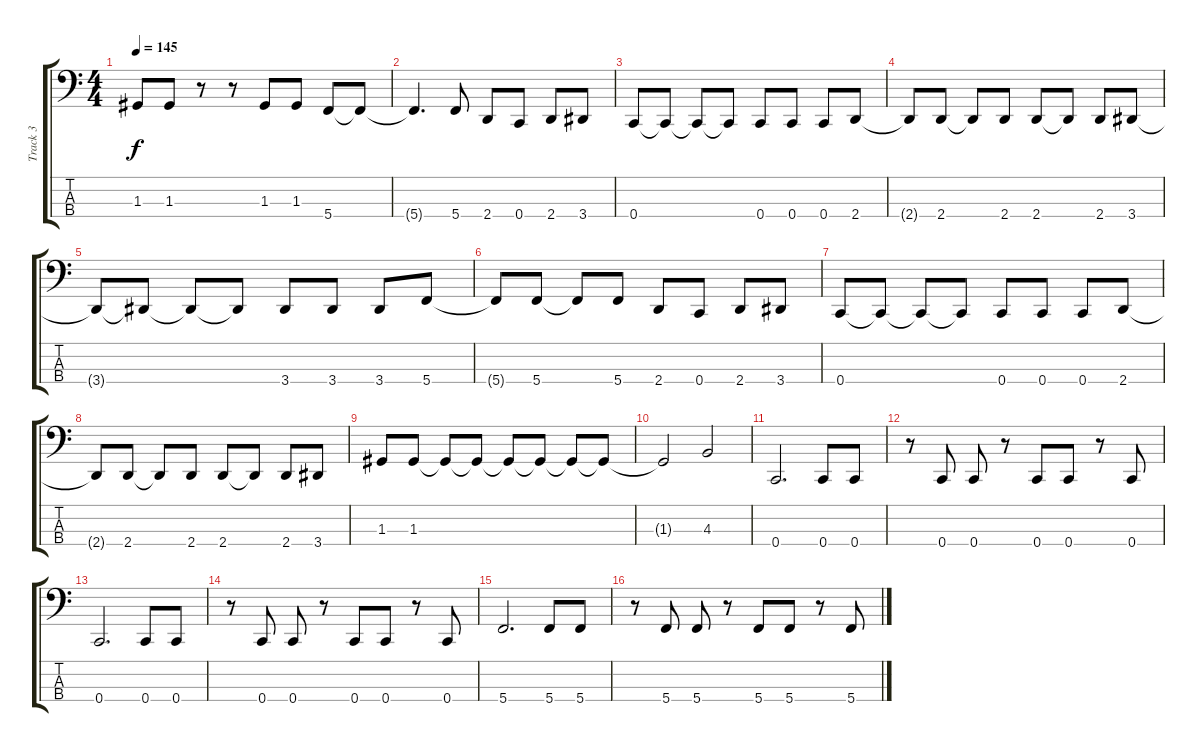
\track ("Track 3" "Track 3") {instrument electricbasspick}
\staff {score tabs}
\tuning (F2 C2 G1 C1) {hide}
\ts (4 4)
\tempo 145
\clef f4
\ks c
1.3.8{dy f} 1.3.8 r.8 r.8 1.3.8 1.3.8 5.4.8 5.4{t}.8 |
5.4{t}.4{d} 5.4.8 2.4.8 0.4.8 2.4.8 3.4.8 |
0.4.8 0.4{t}.8 0.4{t}.8 0.4{t}.8 0.4.8 0.4.8 0.4.8 2.4.8 |
2.4{t}.8 2.4.8 2.4{t}.8 2.4.8 2.4.8 2.4{t}.8 2.4.8 3.4.8 |
3.4{t}.8 3.4{t}.8 3.4{t}.8 3.4{t}.8 3.4.8 3.4.8 3.4.8 5.4.8 |
5.4{t}.8 5.4.8 5.4{t}.8 5.4.8 2.4.8 0.4.8 2.4.8 3.4.8 |
0.4.8 0.4{t}.8 0.4{t}.8 0.4{t}.8 0.4.8 0.4.8 0.4.8 2.4.8 |
2.4{t}.8 2.4.8 2.4{t}.8 2.4.8 2.4.8 2.4{t}.8 2.4.8 3.4.8 |
1.3.8 1.3.8 1.3{t}.8 1.3{t}.8 1.3{t}.8 1.3{t}.8 1.3{t}.8 1.3{t}.8 |
1.3{t}.2 4.3.2 |
0.4.2{d} 0.4.8 0.4.8 |
r.8 0.4.8 0.4.8 r.8 0.4.8 0.4.8 r.8 0.4.8 |
0.4.2{d} 0.4.8 0.4.8 |
r.8 0.4.8 0.4.8 r.8 0.4.8 0.4.8 r.8 0.4.8 |
5.4.2{d} 5.4.8 5.4.8 |
r.8 5.4.8 5.4.8 r.8 5.4.8 5.4.8 r.8 5.4.8
